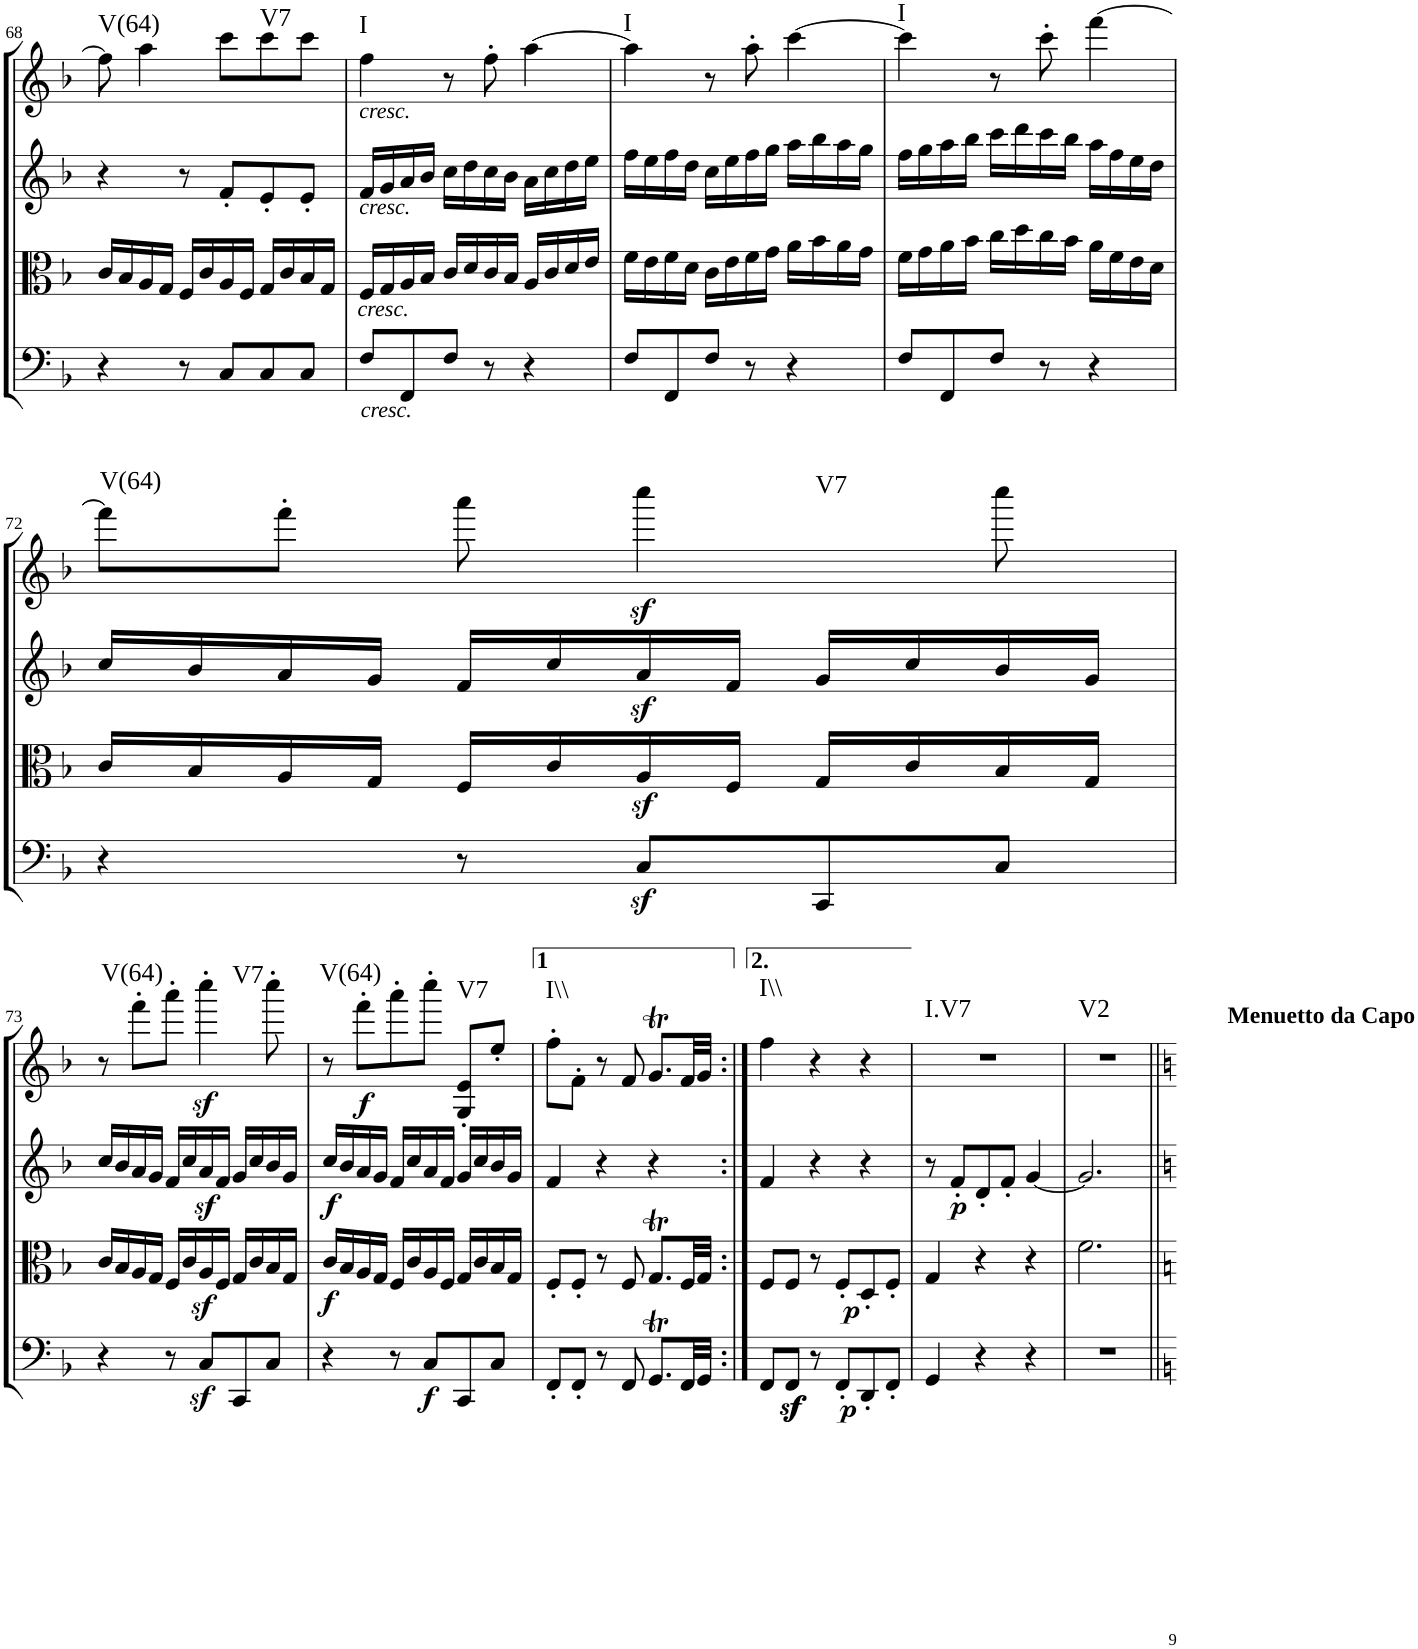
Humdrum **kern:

**kern	**dynam	**kern	**dynam	**kern	**dynam	**kern	**dynam	**harte
*part4	*part4	*part3	*part3	*part2	*part2	*part1	*part1	*part1
*staff4	*staff4	*staff3	*staff3	*staff2	*staff2	*staff1	*staff1	*
*I"Cello	*	*I"Viola	*	*I"2nd Violin	*	*I"1st Violin	*	*
*	*	*I'Vla	*	*I'Vln	*	*I'Vln	*	*
!!LO:PB:g=z
*clefF4	*	*clefC3	*	*clefG2	*	*clefG2	*	*
*k[b-]	*	*k[b-]	*	*k[b-]	*	*k[b-]	*	*
*F:	*	*F:	*	*F:	*	*F:	*	*
*M3/4	*	*M3/4	*	*M3/4	*	*M3/4	*	*
=68	=68	=68	=68	=68	=68	=68	=68	=68
!	!	!	!	!	!	!	!	!LO:H:kt=V(64)
4r	.	16c/LL	.	4r	.	8ff\]	.	N
.	.	16B-/	.	.	.	.	.	.
.	.	16A/	.	.	.	4aa\	.	.
.	.	16G/JJ	.	.	.	.	.	.
8r	.	16F/LL	.	8r	.	.	.	.
.	.	16c/	.	.	.	.	.	.
8C/L	.	16A/	.	8f'/L	.	8ccc\L	.	.
.	.	16F/JJ	.	.	.	.	.	.
!	!	!	!	!	!	!	!	!LO:H:kt=V7
8C/	.	16G/LL	.	8e'/	.	8ccc\	.	N
.	.	16c/	.	.	.	.	.	.
8C/J	.	16B-/	.	8e'/J	.	8ccc\J	.	.
.	.	16G/JJ	.	.	.	.	.	.
=69	=69	=69	=69	=69	=69	=69	=69	=69
!	!	!	!	!	!	!LO:TX:b:i:t=cresc.	!	!
!	!	!	!	!LO:TX:b:i:t=cresc.	!	!	!	!
!	!	!LO:TX:b:i:t=cresc.	!	!	!	!	!	!
!LO:TX:b:i:t=cresc.	!	!	!	!	!	!	!	!LO:H:kt=I
8F/L	.	16F/LL	.	16f/LL	.	4ff\	.	N
.	.	16G/	.	16g/	.	.	.	.
8FF/	.	16A/	.	16a/	.	.	.	.
.	.	16B-/JJ	.	16b-/JJ	.	.	.	.
8F/J	.	16c/LL	.	16cc\LL	.	8r	.	.
.	.	16d/	.	16dd\	.	.	.	.
8r	.	16c/	.	16cc\	.	8ff'\	.	.
.	.	16B-/JJ	.	16b-\JJ	.	.	.	.
4r	.	16A/LL	.	16a\LL	.	[4aa\	.	.
.	.	16c/	.	16cc\	.	.	.	.
.	.	16d/	.	16dd\	.	.	.	.
.	.	16e/JJ	.	16ee\JJ	.	.	.	.
=70	=70	=70	=70	=70	=70	=70	=70	=70
!	!	!	!	!	!	!	!	!LO:H:kt=I
8F/L	.	16f\LL	.	16ff\LL	.	4aa\]	.	N
.	.	16e\	.	16ee\	.	.	.	.
8FF/	.	16f\	.	16ff\	.	.	.	.
.	.	16d\JJ	.	16dd\JJ	.	.	.	.
8F/J	.	16c\LL	.	16cc\LL	.	8r	.	.
.	.	16e\	.	16ee\	.	.	.	.
8r	.	16f\	.	16ff\	.	8aa'\	.	.
.	.	16g\JJ	.	16gg\JJ	.	.	.	.
4r	.	16a\LL	.	16aa\LL	.	[4ccc\	.	.
.	.	16b-\	.	16bb-\	.	.	.	.
.	.	16a\	.	16aa\	.	.	.	.
.	.	16g\JJ	.	16gg\JJ	.	.	.	.
=71	=71	=71	=71	=71	=71	=71	=71	=71
!	!	!	!	!	!	!	!	!LO:H:kt=I
8F/L	.	16f\LL	.	16ff\LL	.	4ccc\]	.	N
.	.	16g\	.	16gg\	.	.	.	.
8FF/	.	16a\	.	16aa\	.	.	.	.
.	.	16b-\JJ	.	16bb-\JJ	.	.	.	.
8F/J	.	16cc\LL	.	16ccc\LL	.	8r	.	.
.	.	16dd\	.	16ddd\	.	.	.	.
8r	.	16cc\	.	16ccc\	.	8ccc'\	.	.
.	.	16b-\JJ	.	16bb-\JJ	.	.	.	.
4r	.	16a\LL	.	16aa\LL	.	[4fff\	.	.
.	.	16f\	.	16ff\	.	.	.	.
.	.	16e\	.	16ee\	.	.	.	.
.	.	16d\JJ	.	16dd\JJ	.	.	.	.
!!LO:LB:g=z
=72	=72	=72	=72	=72	=72	=72	=72	=72
!	!	!	!	!	!	!	!	!LO:H:kt=V(64)
4r	.	16c/LL	.	16cc/LL	.	8fff\L]	.	N
.	.	16B-/	.	16b-/	.	.	.	.
.	.	16A/	.	16a/	.	8fff'\J	.	.
.	.	16G/JJ	.	16g/JJ	.	.	.	.
8r	.	16F/LL	.	16f/LL	.	8aaa\	.	.
.	.	16c/	.	16cc/	.	.	.	.
!	!	!	!	!	!	!	!LO:DY:b	!LO:H:kt=V7
8Cz</L	.	16Az</	.	16az</	.	4cccc\	sf	N
.	.	16F/JJ	.	16f/JJ	.	.	.	.
8CC/	.	16G/LL	.	16g/LL	.	.	.	.
.	.	16c/	.	16cc/	.	.	.	.
8C/J	.	16B-/	.	16b-/	.	8cccc\	.	.
.	.	16G/JJ	.	16g/JJ	.	.	.	.
!!LO:LB:g=z
=73	=73	=73	=73	=73	=73	=73	=73	=73
!	!	!	!	!	!	!	!	!LO:H:kt=V(64)
4r	.	16c/LL	.	16cc/LL	.	8r	.	N
.	.	16B-/	.	16b-/	.	.	.	.
.	.	16A/	.	16a/	.	8fff'\L	.	.
.	.	16G/JJ	.	16g/JJ	.	.	.	.
8r	.	16F/LL	.	16f/LL	.	8aaa'\J	.	.
.	.	16c/	.	16cc/	.	.	.	.
!	!	!	!	!	!	!	!LO:DY:b	!LO:H:kt=V7
8Cz</L	.	16Az</	.	16az</	.	4cccc'\	sf	N
.	.	16F/JJ	.	16f/JJ	.	.	.	.
8CC/	.	16G/LL	.	16g/LL	.	.	.	.
.	.	16c/	.	16cc/	.	.	.	.
8C/J	.	16B-/	.	16b-/	.	8cccc'\	.	.
.	.	16G/JJ	.	16g/JJ	.	.	.	.
=74	=74	=74	=74	=74	=74	=74	=74	=74
!	!	!	!LO:DY:b	!	!LO:DY:b	!	!	!LO:H:kt=V(64)
4r	.	16c/LL	f	16cc/LL	f	8r	.	N
.	.	16B-/	.	16b-/	.	.	.	.
!	!	!	!	!	!	!	!LO:DY:b	!
.	.	16A/	.	16a/	.	8fff'\L	f	.
.	.	16G/JJ	.	16g/JJ	.	.	.	.
8r	.	16F/LL	.	16f/LL	.	8aaa'\	.	.
.	.	16c/	.	16cc/	.	.	.	.
!	!LO:DY:b	!	!	!	!	!	!	!
8C/L	f	16A/	.	16a/	.	8cccc'\J	.	.
.	.	16F/JJ	.	16f/JJ	.	.	.	.
!	!	!	!	!	!	!	!	!LO:H:kt=V7
8CC/	.	16G/LL	.	16g/LL	.	8G/' 8e/'L	.	N
.	.	16c/	.	16cc/	.	.	.	.
8C/J	.	16B-/	.	16b-/	.	8ee'/J	.	.
.	.	16G/JJ	.	16g/JJ	.	.	.	.
=75	=75	=75	=75	=75	=75	=75	=75	=75
!	!	!	!	!	!	!	!	!LO:H:kt=I\\
8FF'/L	.	8F'/L	.	4f/	.	8ff'\L	.	N
8FF'/J	.	8F'/J	.	.	.	8f'\J	.	.
8r	.	8r	.	4r	.	8r	.	.
8FF/	.	8F/	.	.	.	8f/	.	.
8.GGT/L	.	8.GT/L	.	4r	.	8.gT/L	.	.
32FF/LL	.	32F/LL	.	.	.	32f/LL	.	.
32GG/JJJ	.	32G/JJJ	.	.	.	32g/JJJ	.	.
=76:|!	=76:|!	=76:|!	=76:|!	=76:|!	=76:|!	=76:|!	=76:|!	=76:|!
!	!	!	!	!	!	!	!	!LO:H:kt=I\\
8FF/L	.	8F/L	.	4f/	.	4ff\	.	N
8FFz</J	.	8F/J	.	.	.	.	.	.
8r	.	8r	.	4r	.	4r	.	.
!	!LO:DY:b	!	!LO:DY:b	!	!	!	!	!
8FF'/L	p	8F'/L	p	.	.	.	.	.
8DD'/	.	8D'/	.	4r	.	4r	.	.
8FF'/J	.	8F'/J	.	.	.	.	.	.
=77	=77	=77	=77	=77	=77	=77	=77	=77
4GG/	.	4G/	.	8r	.	2.r	.	N
!	!	!	!	!	!LO:DY:b	!	!	!
.	.	.	.	8f'/L	p	.	.	.
4r	.	4r	.	8d'/	.	.	.	.
.	.	.	.	8f'/J	.	.	.	.
4r	.	4r	.	[4g/	.	.	.	.
!	!	!	!	!	!	!LO:TX:a:B:t=Menuetto da Capo	!	!LO:H:kt=I.V7
=78	=78	=78	=78	=78	=78	=78	=78	=78
!	!	!	!	!	!	!	!	!LO:H:kt=V2
2.r	.	2.f\	.	2.g/]	.	2.r	.	N
=||	=||	=||	=||	=||	=||	=||	=||	=||
*-	*-	*-	*-	*-	*-	*-	*-	*-
